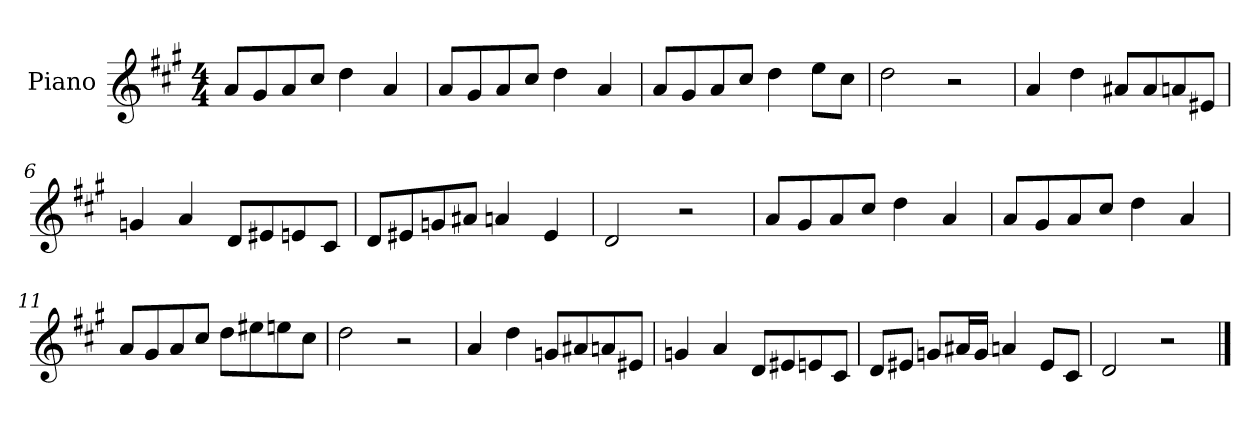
**kern
*part1
*staff1
*I"Piano
*I'P-no
*clefG2
*k[f#c#g#]
*M4/4
*MM90
=1
8a/L
8g#/
8a/
8cc#/J
4dd\
4a/
=2
8a/L
8g#/
8a/
8cc#/J
4dd\
4a/
=3
8a/L
8g#/
8a/
8cc#/J
4dd\
8ee\L
8cc#\J
=4
2dd\
2r
=5
4a/
4dd\
8a#X/L
8a#/
8an/
8e#X/J
=6
4gn/
4a/
8d/L
8e#X/
8en/
8c#/J
!!LO:LB:g=z
=7
8d/L
8e#X/
8gn/
8a#X/J
4an/
4e#/
=8
2d/
2r
=9
8a/L
8g#/
8a/
8cc#/J
4dd\
4a/
=10
8a/L
8g#/
8a/
8cc#/J
4dd\
4a/
=11
8a/L
8g#/
8a/
8cc#/J
8dd\L
8ee#X\
8een\
8cc#\J
=12
2dd\
2r
!!LO:LB:g=z
=13
4a/
4dd\
8gn/L
8a#X/
8an/
8e#X/J
=14
4gn/
4a/
8d/L
8e#X/
8en/
8c#/J
=15
8d/L
8e#X/J
8gn/L
16a#X/L
16g/JJ
4an/
8e#/L
8c#/J
=16
2d/
2r
==
*-
